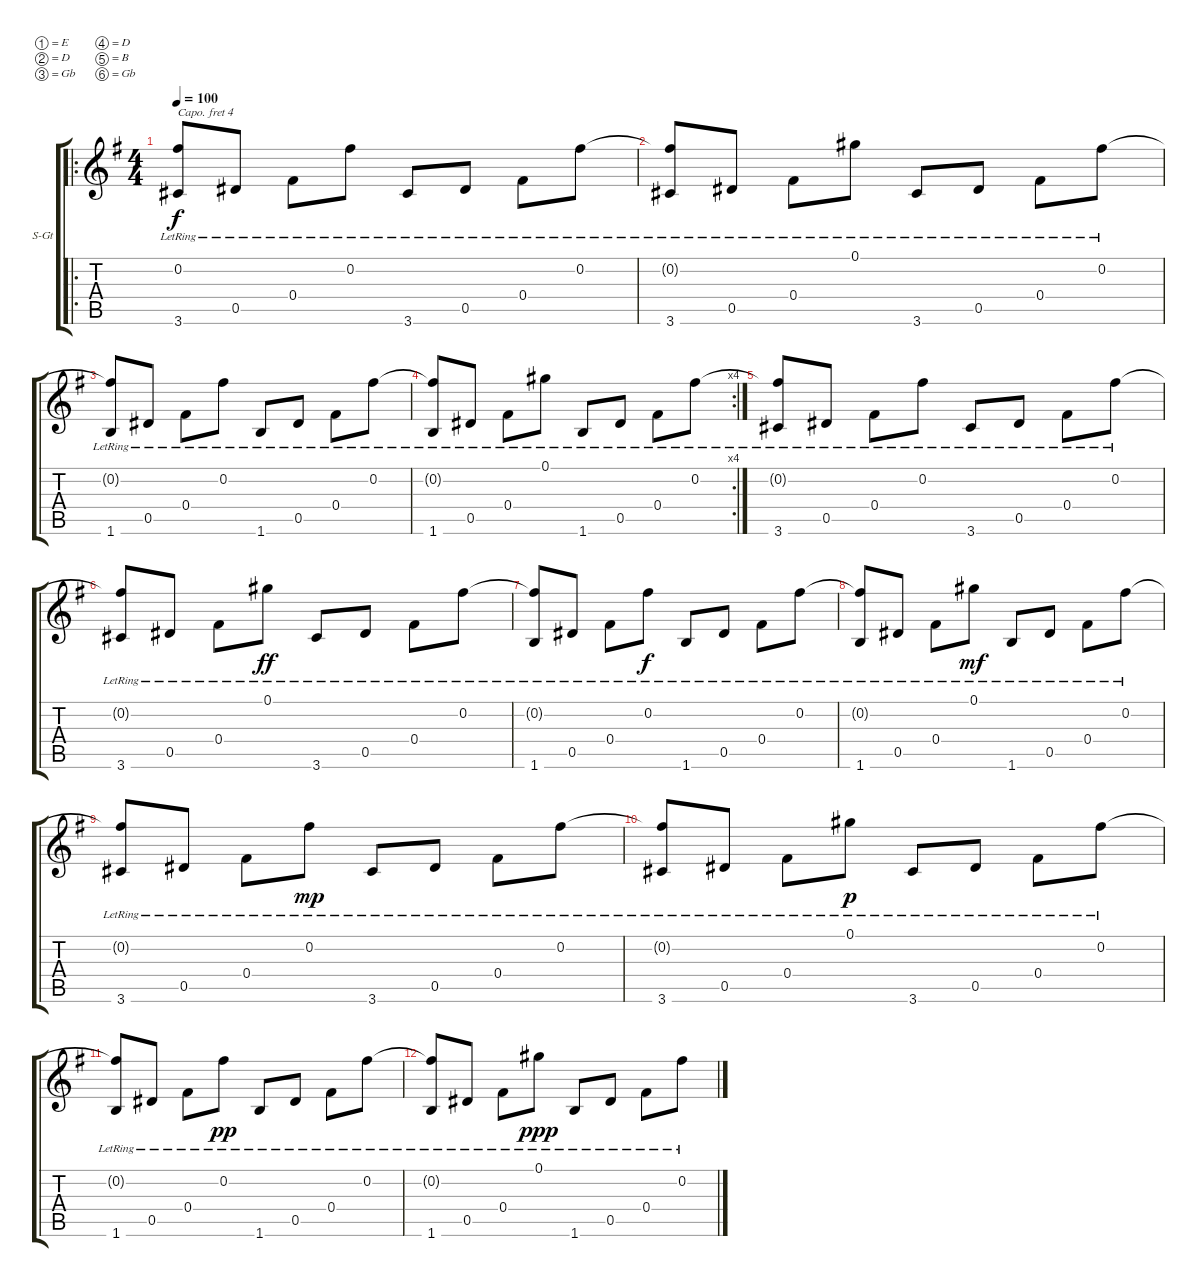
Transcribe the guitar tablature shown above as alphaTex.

\bracketExtendMode groupsimilarinstruments
\firstSystemTrackNameOrientation horizontal
\otherSystemsTrackNameOrientation horizontal
\track ("Steel String Acoustic Guitar" "S-Gt") {instrument acousticguitarsteel}
\staff {score tabs}
\capo 4
\tuning (E4 D4 Gb3 D3 B2 Gb2)
\ro
\ts (4 4)
\tempo 100
\clef g2
\ks g
(0.2{lr t} 3.6{lr}).8{dy f} 0.5{lr}.8 0.4{lr}.8 0.2{lr}.8 3.6{lr}.8 0.5{lr}.8 0.4{lr}.8 0.2{lr}.8 |
(0.2{lr t} 3.6{lr}).8 0.5{lr}.8 0.4{lr}.8 0.1{lr}.8 3.6{lr}.8 0.5{lr}.8 0.4{lr}.8 0.2{lr}.8 |
(0.2{lr t} 1.6{lr}).8 0.5{lr}.8 0.4{lr}.8 0.2{lr}.8 1.6{lr}.8 0.5{lr}.8 0.4{lr}.8 0.2{lr}.8 |
\rc 4
(0.2{lr t} 1.6{lr}).8 0.5{lr}.8 0.4{lr}.8 0.1{lr}.8 1.6{lr}.8 0.5{lr}.8 0.4{lr}.8 0.2{lr}.8 |
(0.2{lr t} 3.6{lr}).8 0.5{lr}.8 0.4{lr}.8 0.2{lr}.8 3.6{lr}.8 0.5{lr}.8 0.4{lr}.8 0.2{lr}.8 |
(0.2{lr t} 3.6{lr}).8 0.5{lr}.8 0.4{lr}.8 0.1{lr}.8{dy ff} 3.6{lr}.8 0.5{lr}.8 0.4{lr}.8 0.2{lr}.8 |
(0.2{lr t} 1.6{lr}).8 0.5{lr}.8 0.4{lr}.8 0.2{lr}.8{dy f} 1.6{lr}.8 0.5{lr}.8 0.4{lr}.8 0.2{lr}.8 |
(0.2{lr t} 1.6{lr}).8 0.5{lr}.8 0.4{lr}.8 0.1{lr}.8{dy mf} 1.6{lr}.8 0.5{lr}.8 0.4{lr}.8 0.2{lr}.8 |
(0.2{lr t} 3.6{lr}).8 0.5{lr}.8 0.4{lr}.8 0.2{lr}.8{dy mp} 3.6{lr}.8 0.5{lr}.8 0.4{lr}.8 0.2{lr}.8 |
(0.2{lr t} 3.6{lr}).8 0.5{lr}.8 0.4{lr}.8 0.1{lr}.8{dy p} 3.6{lr}.8 0.5{lr}.8 0.4{lr}.8 0.2{lr}.8 |
(0.2{lr t} 1.6{lr}).8 0.5{lr}.8 0.4{lr}.8 0.2{lr}.8{dy pp} 1.6{lr}.8 0.5{lr}.8 0.4{lr}.8 0.2{lr}.8 |
(0.2{lr t} 1.6{lr}).8 0.5{lr}.8 0.4{lr}.8 0.1{lr}.8{dy ppp} 1.6{lr}.8 0.5{lr}.8 0.4{lr}.8 0.2{lr}.8
